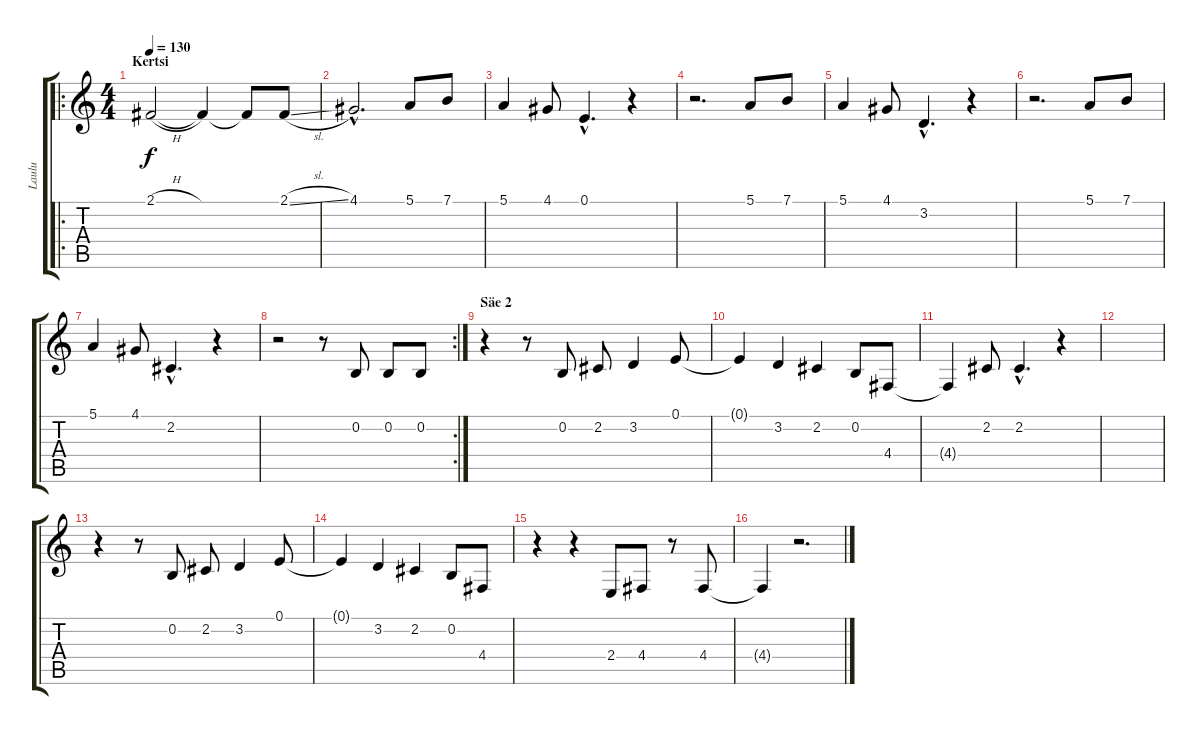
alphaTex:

\track ("Laulu" "Laulu") {instrument synthbrass2}
\staff {score tabs}
\tuning (E4 B3 G3 D3 A2 E2) {hide}
\ro
\ts (4 4)
\section ("" "Kertsi")
\tempo 130
\clef g2
\ks c
2.1{h}.2{dy f} 2.1{t}.4 2.1{t}.8 2.1{sl}.8 |
4.1{hac}.2{d} 5.1.8 7.1.8 |
5.1.4 4.1.8 0.1{hac}.4{d} r.4 |
r.2{d} 5.1.8 7.1.8 |
5.1.4 4.1.8 3.2{hac}.4{d} r.4 |
r.2{d} 5.1.8 7.1.8 |
5.1.4 4.1.8 2.2{hac}.4{d} r.4 |
\rc 2
r.2 r.8 0.2.8 0.2.8 0.2.8 |
\section ("" "Säe 2")
r.4 r.8 0.2.8 2.2.8 3.2.4 0.1.8 |
0.1{t}.4 3.2.4 2.2.4 0.2.8 4.4.8 |
4.4{t}.4 2.2.8 2.2{hac}.4{d} r.4 |
|
r.4 r.8 0.2.8 2.2.8 3.2.4 0.1.8 |
0.1{t}.4 3.2.4 2.2.4 0.2.8 4.4.8 |
r.4 r.4 2.4.8 4.4.8 r.8 4.4.8 |
4.4{t}.4 r.2{d}
